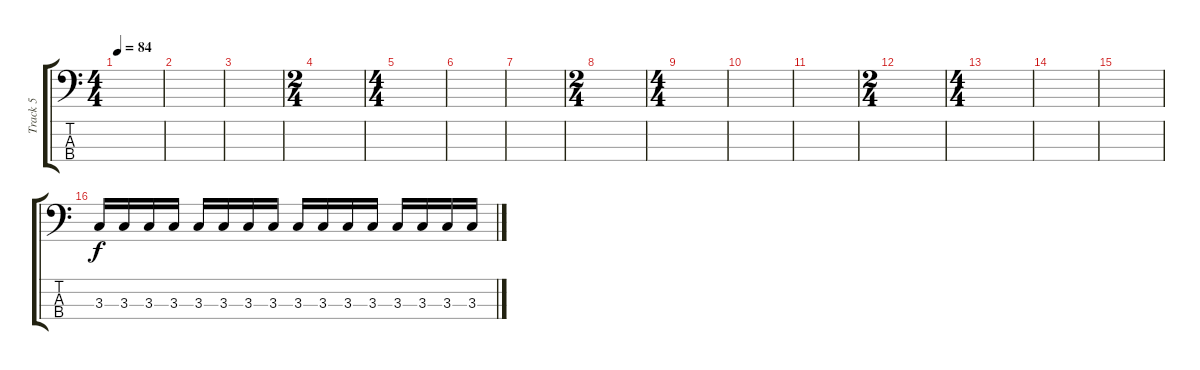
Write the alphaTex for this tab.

\track ("Track 5" "Track 5") {instrument electricbassfinger}
\staff {score tabs}
\tuning (G2 D2 A1 E1) {hide}
\ts (4 4)
\tempo 84
\clef f4
\ks c
|
|
|
\ts (2 4)
|
\ts (4 4)
|
|
|
\ts (2 4)
|
\ts (4 4)
|
|
|
\ts (2 4)
|
\ts (4 4)
|
|
|
3.3.16 3.3.16 3.3.16 3.3.16 3.3.16 3.3.16 3.3.16 3.3.16 3.3.16 3.3.16 3.3.16 3.3.16 3.3.16 3.3.16 3.3.16 3.3.16
